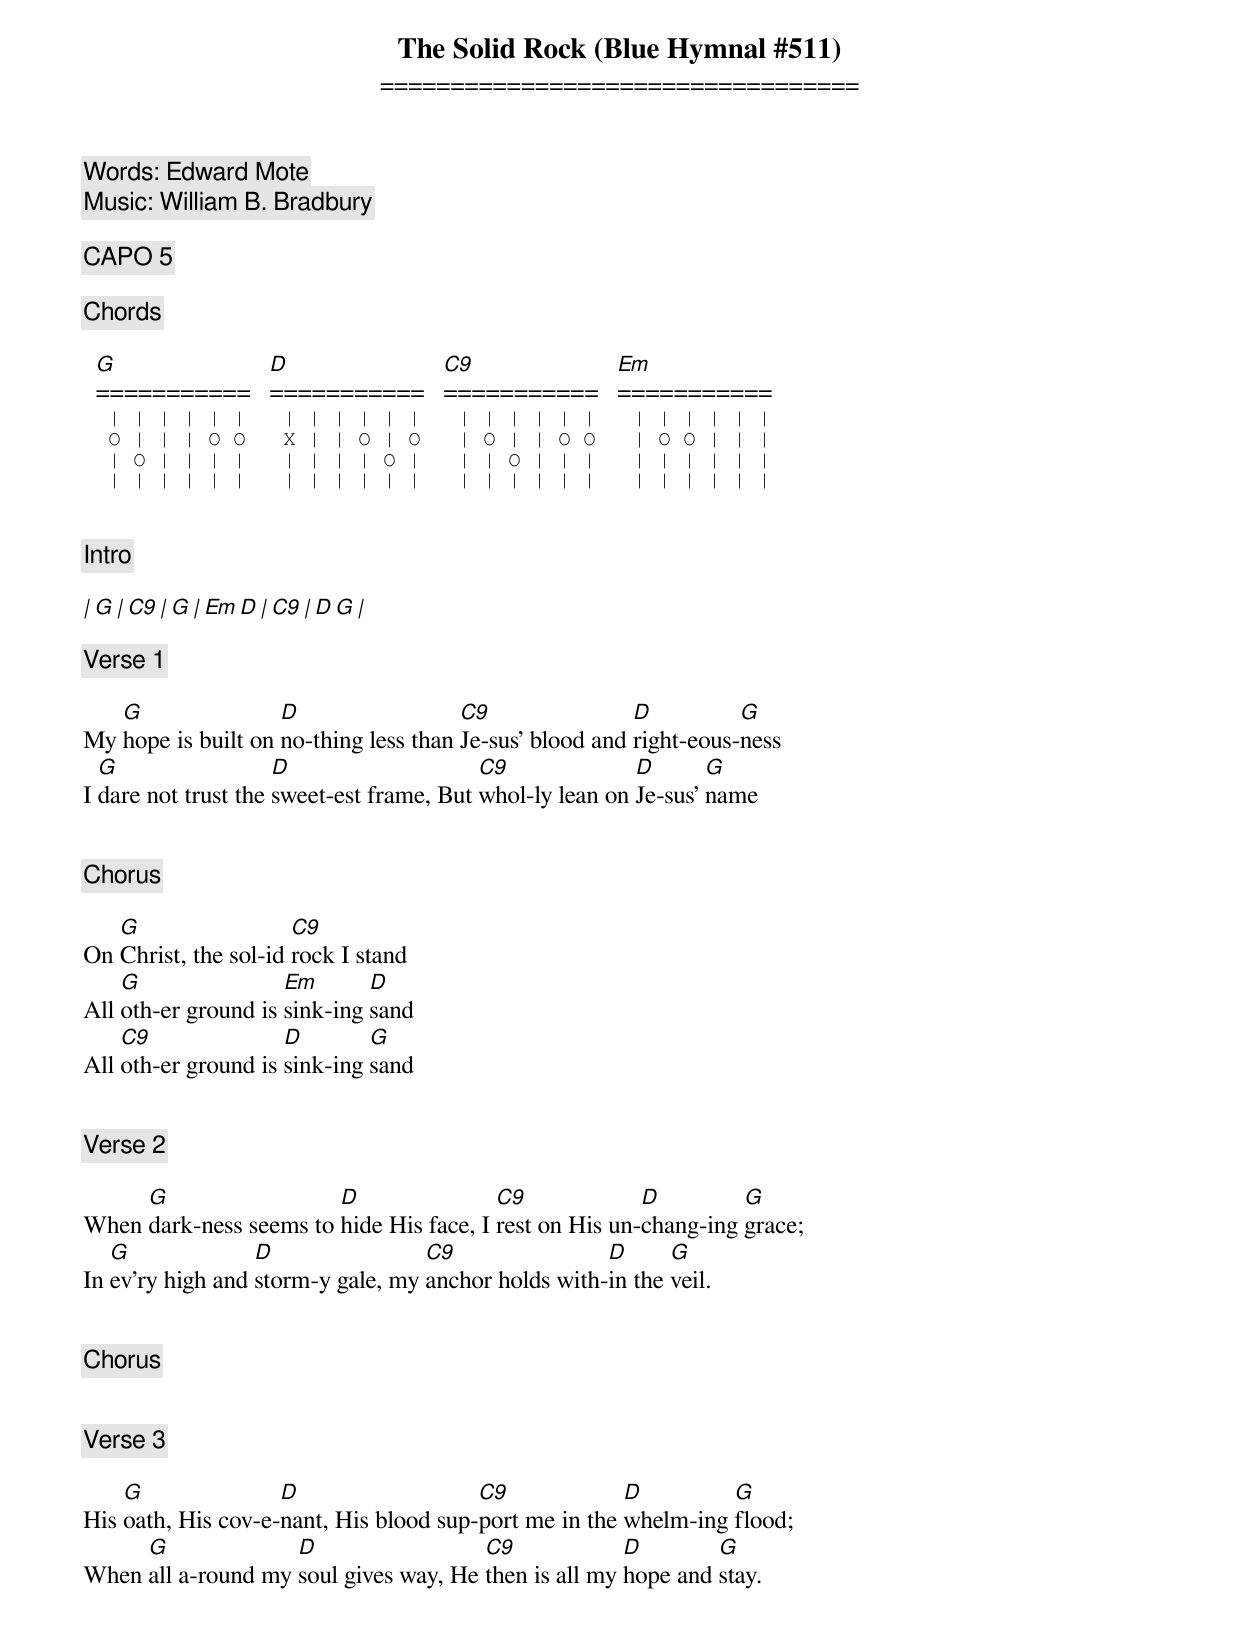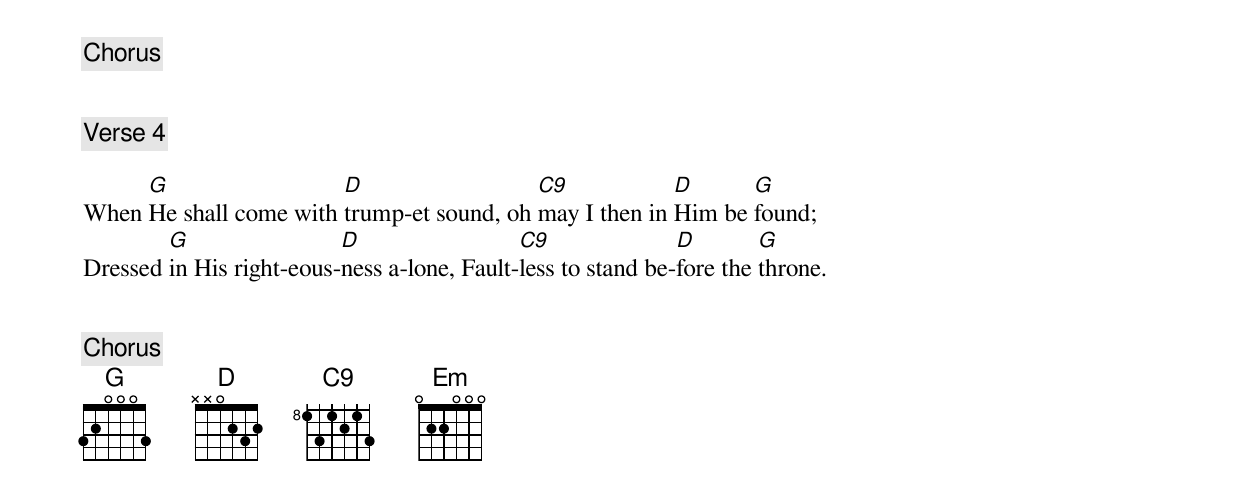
The Solid Rock (Blue Hymnal #511)
==================================

Words: Edward Mote
Music: William B. Bradbury

[ CAPO 5 ]

[ Chords ]

  G             D             C9            Em
  ===========   ===========   ===========   ===========
  | | | | | |   | | | | | |   | | | | | |   | | | | | |
  O | | | O O   X | | O | O   | O | | O O   | O O | | |
  | O | | | |   | | | | O |   | | O | | |   | | | | | |
  | | | | | |   | | | | | |   | | | | | |   | | | | | |


[ Intro ]

| G  | C9  | G  | Em D  | C9  | D G  |

[ Verse 1 ]

   G                D                  C9                D          G
My hope is built on no-thing less than Je-sus' blood and right-eous-ness
  G                  D                    C9              D       G
I dare not trust the sweet-est frame, But whol-ly lean on Je-sus' name


[ Chorus ]

   G                  C9
On Christ, the sol-id rock I stand
    G                Em       D
All oth-er ground is sink-ing sand
    C9               D        G
All oth-er ground is sink-ing sand


[ Verse 2 ]

     G                  D                C9             D         G
When dark-ness seems to hide His face, I rest on His un-chang-ing grace;
   G              D                C9                D      G
In ev'ry high and storm-y gale, my anchor holds with-in the veil.


[ Chorus ]


[ Verse 3 ]

    G               D                   C9             D         G
His oath, His cov-e-nant, His blood sup-port me in the whelm-ing flood;
     G              D                  C9             D        G
When all a-round my soul gives way, He then is all my hope and stay.


[ Chorus ]


[ Verse 4 ]

     G                  D                  C9            D      G
When He shall come with trump-et sound, oh may I then in Him be found;
        G                 D                  C9               D        G
Dressed in His right-eous-ness a-lone, Fault-less to stand be-fore the throne.


[ Chorus ]
